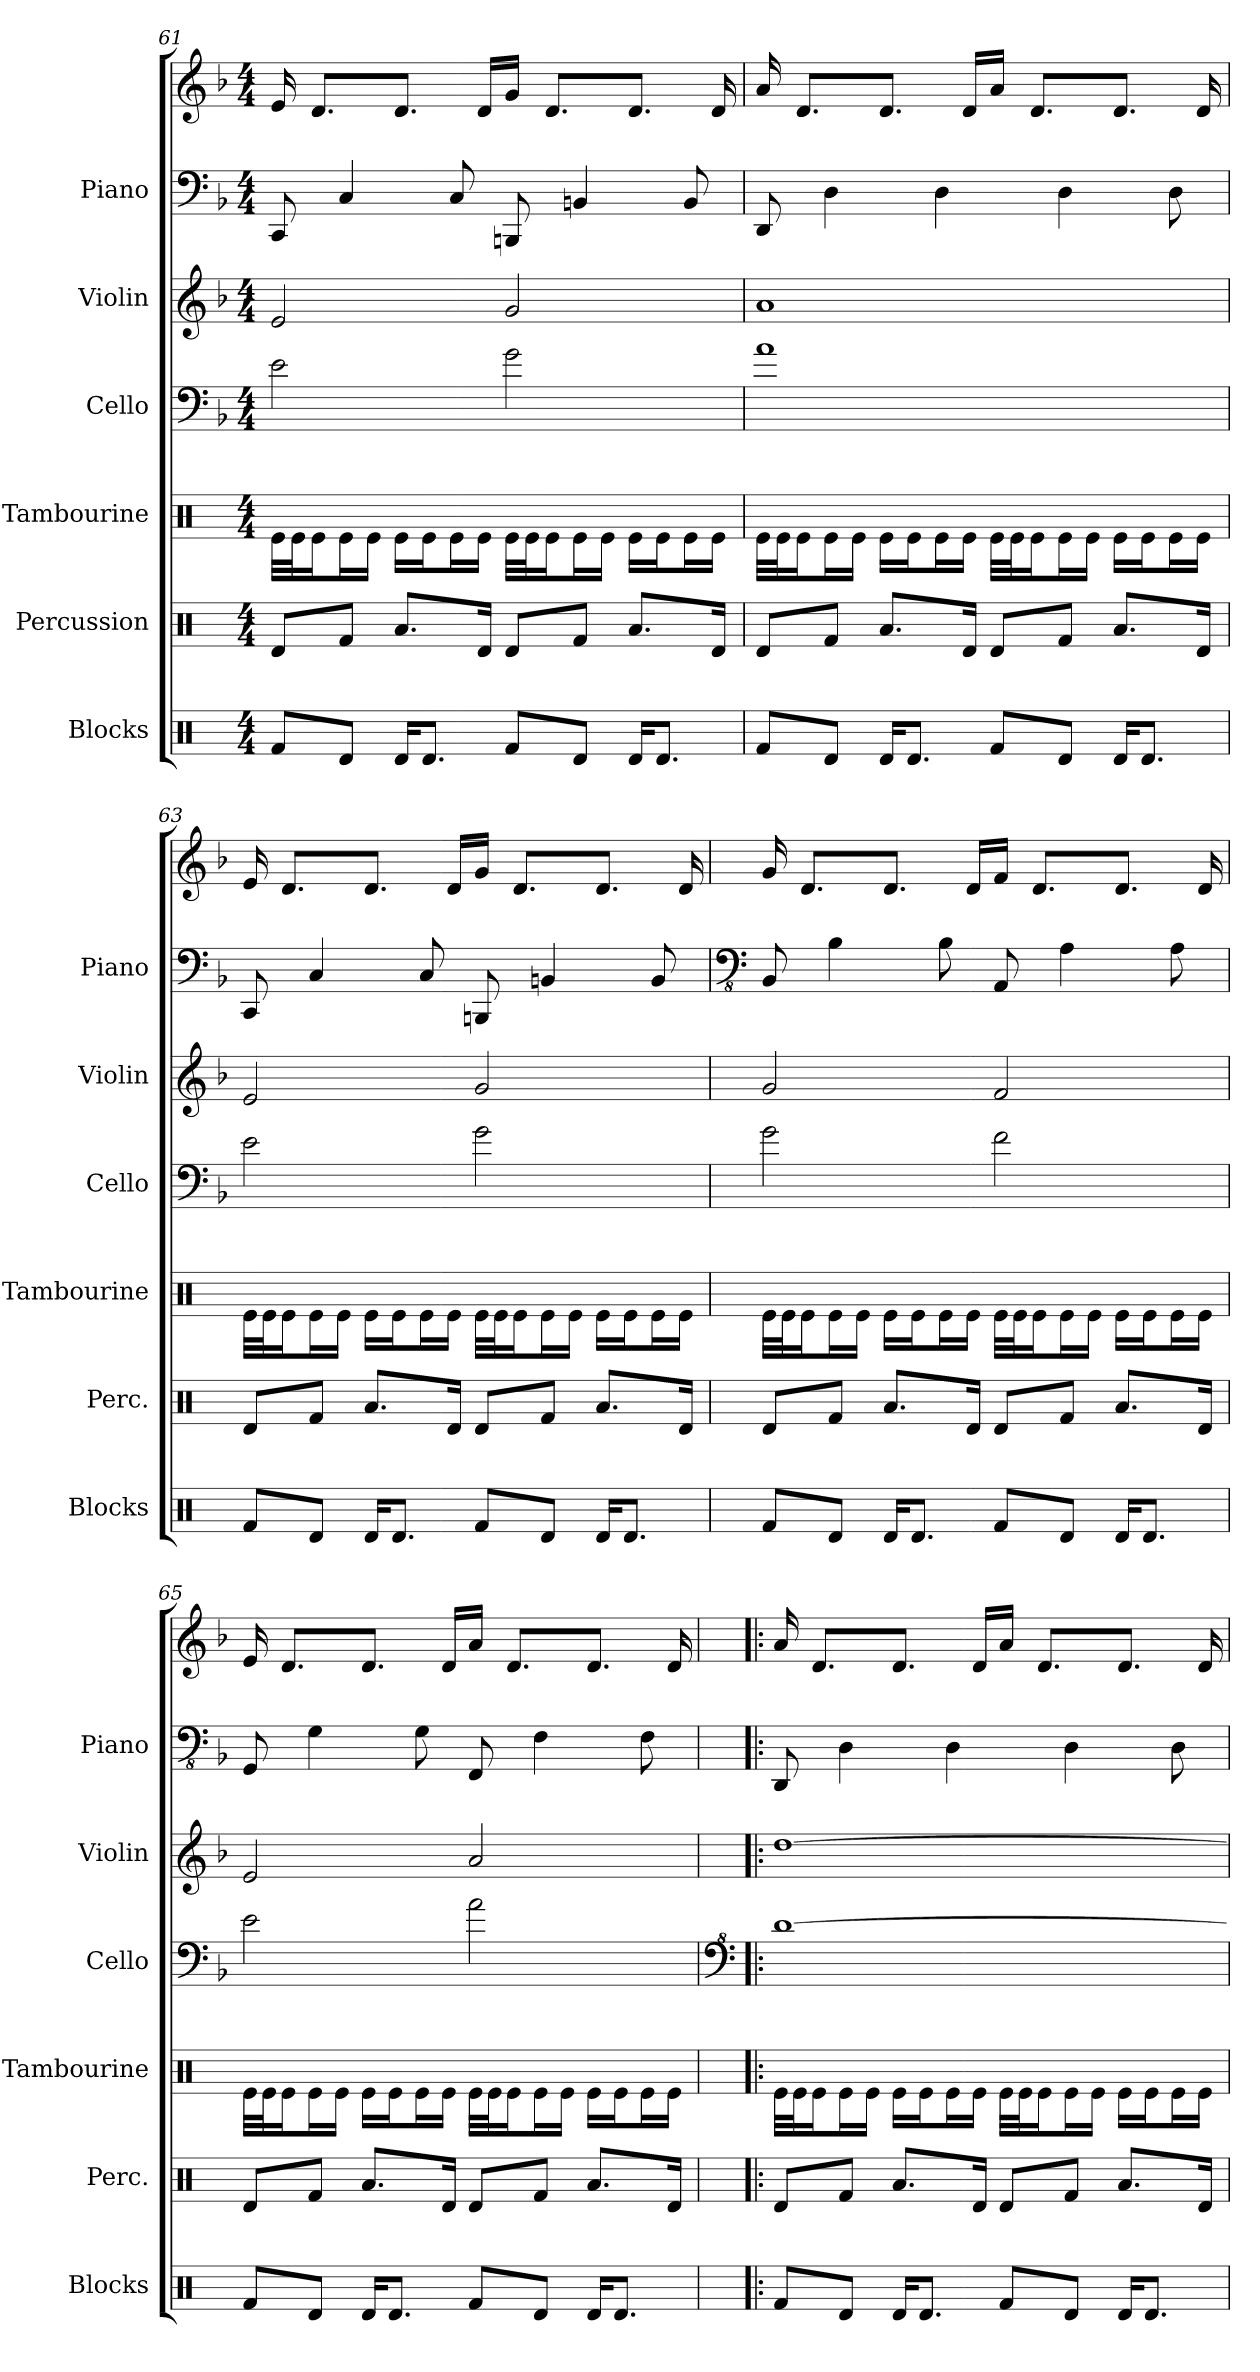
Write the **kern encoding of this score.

**kern	**kern	**kern	**kern	**kern	**kern	**kern
*part6	*part5	*part4	*part3	*part2	*part1	*part1
*staff7	*staff6	*staff5	*staff4	*staff3	*staff2	*staff1
*I"Blocks	*I"Percussion	*I"Tambourine	*I"Cello	*I"Violin	*I"Piano	*
*I'Blocks	*I'Perc.	*I'Tambourine	*I'Cello	*I'Violin	*I'Piano	*
*clefX	*clefX	*clefX	*clefF4	*clefG2	*clefF4	*clefG2
*	*	*	*ITrd7c12	*	*	*
*k[]	*k[]	*k[]	*k[b-]	*k[b-]	*k[b-]	*k[b-]
*M4/4	*M4/4	*M4/4	*M4/4	*M4/4	*M4/4	*M4/4
=61	=61	=61	=61	=61	=61	=61
8Rf/L	8Rd/L	32Re\LLL	2E\	2e/	8CC/	16e/
.	.	32Re\J	.	.	.	.
.	.	16Re\J	.	.	.	8.d/L
8Rd/J	8Rf/J	16Re\L	.	.	4C/	.
.	.	16Re\JJ	.	.	.	.
16Rd/KL	8.Ra/L	16Re\LL	.	.	.	8.d/J
8.Rd/J	.	16Re\J	.	.	.	.
.	.	16Re\L	.	.	8C/	.
.	16Rd\Jk	16Re\JJ	.	.	.	16d/LL
8Rf/L	8Rd/L	32Re\LLL	2G\	2g/	8BBBn/	16g/JJ
.	.	32Re\J	.	.	.	.
.	.	16Re\J	.	.	.	8.d/L
8Rd/J	8Rf/J	16Re\L	.	.	4BBn/	.
.	.	16Re\JJ	.	.	.	.
16Rd/KL	8.Ra/L	16Re\LL	.	.	.	8.d/J
8.Rd/J	.	16Re\J	.	.	.	.
.	.	16Re\L	.	.	8BB/	.
.	16Rd\Jk	16Re\JJ	.	.	.	16d/
=62	=62	=62	=62	=62	=62	=62
8Rf/L	8Rd/L	32Re\LLL	1A	1a	8DD/	16a/
.	.	32Re\J	.	.	.	.
.	.	16Re\J	.	.	.	8.d/L
8Rd/J	8Rf/J	16Re\L	.	.	4D\	.
.	.	16Re\JJ	.	.	.	.
16Rd/KL	8.Ra/L	16Re\LL	.	.	.	8.d/J
8.Rd/J	.	16Re\J	.	.	.	.
.	.	16Re\L	.	.	4D\	.
.	16Rd\Jk	16Re\JJ	.	.	.	16d/LL
8Rf/L	8Rd/L	32Re\LLL	.	.	.	16a/JJ
.	.	32Re\J	.	.	.	.
.	.	16Re\J	.	.	.	8.d/L
8Rd/J	8Rf/J	16Re\L	.	.	4D\	.
.	.	16Re\JJ	.	.	.	.
16Rd/KL	8.Ra/L	16Re\LL	.	.	.	8.d/J
8.Rd/J	.	16Re\J	.	.	.	.
.	.	16Re\L	.	.	8D\	.
.	16Rd\Jk	16Re\JJ	.	.	.	16d/
!!LO:PB:g=z
=63	=63	=63	=63	=63	=63	=63
8Rf/L	8Rd/L	32Re\LLL	2E\	2e/	8CC/	16e/
.	.	32Re\J	.	.	.	.
.	.	16Re\J	.	.	.	8.d/L
8Rd/J	8Rf/J	16Re\L	.	.	4C/	.
.	.	16Re\JJ	.	.	.	.
16Rd/KL	8.Ra/L	16Re\LL	.	.	.	8.d/J
8.Rd/J	.	16Re\J	.	.	.	.
.	.	16Re\L	.	.	8C/	.
.	16Rd\Jk	16Re\JJ	.	.	.	16d/LL
8Rf/L	8Rd/L	32Re\LLL	2G\	2g/	8BBBn/	16g/JJ
.	.	32Re\J	.	.	.	.
.	.	16Re\J	.	.	.	8.d/L
8Rd/J	8Rf/J	16Re\L	.	.	4BBn/	.
.	.	16Re\JJ	.	.	.	.
16Rd/KL	8.Ra/L	16Re\LL	.	.	.	8.d/J
8.Rd/J	.	16Re\J	.	.	.	.
.	.	16Re\L	.	.	8BB/	.
.	16Rd\Jk	16Re\JJ	.	.	.	16d/
=64	=64	=64	=64	=64	=64	=64
*	*	*	*	*	*clefFv4	*
8Rf/L	8Rd/L	32Re\LLL	2G\	2g/	8BBB-/	16g/
.	.	32Re\J	.	.	.	.
.	.	16Re\J	.	.	.	8.d/L
8Rd/J	8Rf/J	16Re\L	.	.	4BB-\	.
.	.	16Re\JJ	.	.	.	.
16Rd/KL	8.Ra/L	16Re\LL	.	.	.	8.d/J
8.Rd/J	.	16Re\J	.	.	.	.
.	.	16Re\L	.	.	8BB-\	.
.	16Rd\Jk	16Re\JJ	.	.	.	16d/LL
8Rf/L	8Rd/L	32Re\LLL	2F\	2f/	8AAA/	16f/JJ
.	.	32Re\J	.	.	.	.
.	.	16Re\J	.	.	.	8.d/L
8Rd/J	8Rf/J	16Re\L	.	.	4AA\	.
.	.	16Re\JJ	.	.	.	.
16Rd/KL	8.Ra/L	16Re\LL	.	.	.	8.d/J
8.Rd/J	.	16Re\J	.	.	.	.
.	.	16Re\L	.	.	8AA\	.
.	16Rd\Jk	16Re\JJ	.	.	.	16d/
=65	=65	=65	=65	=65	=65	=65
8Rf/L	8Rd/L	32Re\LLL	2E\	2e/	8GGG/	16e/
.	.	32Re\J	.	.	.	.
.	.	16Re\J	.	.	.	8.d/L
8Rd/J	8Rf/J	16Re\L	.	.	4GG\	.
.	.	16Re\JJ	.	.	.	.
16Rd/KL	8.Ra/L	16Re\LL	.	.	.	8.d/J
8.Rd/J	.	16Re\J	.	.	.	.
.	.	16Re\L	.	.	8GG\	.
.	16Rd\Jk	16Re\JJ	.	.	.	16d/LL
8Rf/L	8Rd/L	32Re\LLL	2A\	2a/	8FFF/	16a/JJ
.	.	32Re\J	.	.	.	.
.	.	16Re\J	.	.	.	8.d/L
8Rd/J	8Rf/J	16Re\L	.	.	4FF\	.
.	.	16Re\JJ	.	.	.	.
16Rd/KL	8.Ra/L	16Re\LL	.	.	.	8.d/J
8.Rd/J	.	16Re\J	.	.	.	.
.	.	16Re\L	.	.	8FF\	.
.	16Rd\Jk	16Re\JJ	.	.	.	16d/
=66!|:	=66!|:	=66!|:	=66!|:	=66!|:	=66!|:	=66!|:
*	*	*	*clefF^4	*	*	*
8Rf/L	8Rd/L	32Re\LLL	[1d	[1dd	8DDD/	16a/
.	.	32Re\J	.	.	.	.
.	.	16Re\J	.	.	.	8.d/L
8Rd/J	8Rf/J	16Re\L	.	.	4DD\	.
.	.	16Re\JJ	.	.	.	.
16Rd/KL	8.Ra/L	16Re\LL	.	.	.	8.d/J
8.Rd/J	.	16Re\J	.	.	.	.
.	.	16Re\L	.	.	4DD\	.
.	16Rd\Jk	16Re\JJ	.	.	.	16d/LL
8Rf/L	8Rd/L	32Re\LLL	.	.	.	16a/JJ
.	.	32Re\J	.	.	.	.
.	.	16Re\J	.	.	.	8.d/L
8Rd/J	8Rf/J	16Re\L	.	.	4DD\	.
.	.	16Re\JJ	.	.	.	.
16Rd/KL	8.Ra/L	16Re\LL	.	.	.	8.d/J
8.Rd/J	.	16Re\J	.	.	.	.
.	.	16Re\L	.	.	8DD\	.
.	16Rd\Jk	16Re\JJ	.	.	.	16d/
=	=	=	=	=	=	=
*-	*-	*-	*-	*-	*-	*-
